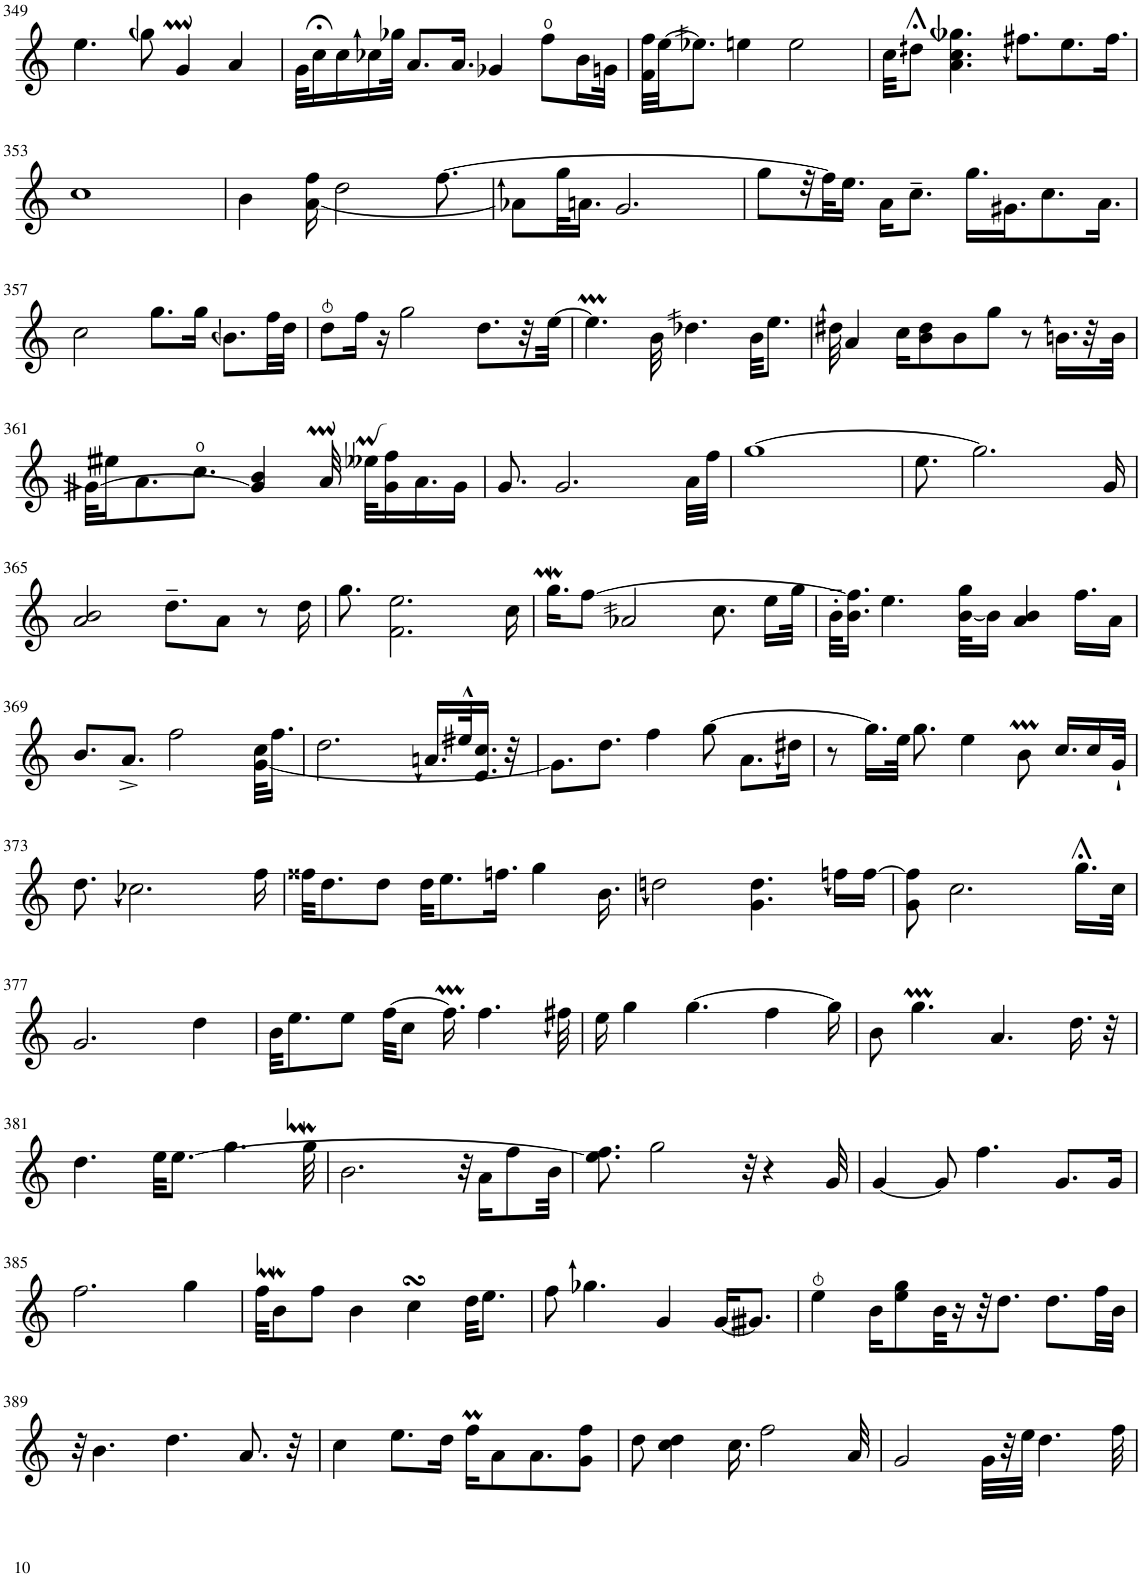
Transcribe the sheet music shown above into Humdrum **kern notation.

**kern
*part1
*staff1
*I"Piano
*I'Pno
!!LO:PB:g=z
*clefG2
*k[]
*M4/4
=349
4.ee\
8ggn\
4gM/
4a/
=350
32g\KLL
16cc;<\
16cc\
16ccn\
32gg-X\JJk
8.a/L
16.a/Jk
4g-X/
8ff\L
16b\L
32gn\JJk
=351
32f\ 32ff\LLL
[32ee\JJ
8.een\J]
4een\
2ee\
=352
32cc\KKL
8ddn;<\J
4.a\ 4.cc\ 4.ggn\
8.ffn\L
8.ee\
16.ff\Jk
!!LO:LB:g=z
=353
1cc
=354
4b\
[16a\ 16ff\
2dd\
[8.ff\
=355
8an\L]
32gg\KL
16.an\JJ
2.g/
=356
8gg\L
32r
32ff\J]
16.ee\JJ
16a\KL
8.cc~\J
16.gg\LL
16.g#X\J
8.cc\
16.a\Jk
!!LO:LB:g=z
=357
2cc\
8.gg\L
16gg\Jk
8.bn\L
32ff\LL
32dd\JJJ
=358
8dd\L
16ff\Jk
16r
2gg\
8.dd\L
32r
[32ee\JJJ
=359
4.eem\]
32b\
4.ddn\
32b\KKL
8.ee\J
=360
32ddn\
4a/
16cc\KL
8b\ 8dd\
8b\
8gg\J
8r
16.bn\LL
32r
32b\JJJ
!!LO:LB:g=z
=361
[32gn\KLL
16een\J
8.a\
8.cc\J
4g/] 4b/
32aM/
32ee--X\KLL
16g\ 16ff\
16.a\
16g\JJ
=362
8.g/
2.g/
32a\LLL
32ff\JJJ
=363
[1gg
=364
8.ee\
2.gg\]
16g/
!!LO:LB:g=z
=365
2a/ 2b/
8.dd~\L
8a\J
8r
16dd\
=366
8.gg\
2.f\ 2.ee\
16cc\
=367
16.ggW\KL
[8ff\J
2an/
8.cc\
16ee\LL
32gg\JJk
=368
32b'~\KLL
16.b\ 16.ff\]JJ
4.ee\
[32b\ 32gg\KLL
16b\JJ]
4a/ 4b/
16.ff\LL
16a\JJ
!!LO:LB:g=z
=369
8.b/L
8.a^/J
2ff\
[32g\ 32cc\KLL
16.ff\JJ
=370
2.dd\
16.an/LL
32een^^/K
16.e/ 16.cc/JJ
32r
=371
8.g\L]
8.dd\J
4ff\
[8gg\
8.a\L
16ddn\Jk
=372
8r
16.gg\LL]
32ee\JJk
8.gg\
4ee\
8bm\
16.cc/LL
16cc/
32g`/JJk
!!LO:LB:g=z
=373
8.dd\
2.ccn\
16ff\
=374
32ff##X\KKL
8.dd\
8dd\J
32dd\KKL
8.ee\
16.ffn\Jk
4gg\
16.b\
=375
2ddn\
4.g\ 4.dd\
16ffn\LL
[16ff\JJ
=376
8g\ 8ff\]
2.cc\
16.gg;<\LL
32cc\JJk
!!LO:LB:g=z
=377
2.g/
4dd\
=378
32b\KKL
8.ee\
8ee\J
[32ff\KKL
8cc\J
16.ffM\]
4.ff\
32ffn\
=379
16ee\
4gg\
[4.gg\
4ff\
16gg\]
=380
8b\
4.ggM\
4.a/
16.dd\
32r
!!LO:LB:g=z
=381
4.dd\
32ee\KKL
[8.ee\J
4.gg\
32ggW\
=382
2.b\
32r
16a\KL
8ff\
32b\Jkk
=383
8.ee\] 8.ff\
2gg\
32r
4r
32g/
=384
[4g/
8g/]
4.ff\
8.g/L
16g/Jk
!!LO:LB:g=z
=385
2.ff\
4gg\
=386
32ff\KKL
8bW\
8ff\J
4b\
4ccsSSs\
32dd\KKL
8.ee\J
=387
8ff\
4.ggn\
4g/
[16g/KL
8.gn/J]
=388
4ee\
16b\KL
8ee\ 8gg\
32b\KL
16r
32r
8.dd\J
8.dd\L
32ff\LL
32b\JJJ
!!LO:LB:g=z
=389
32r
4.b\
4.dd\
8.a/
32r
=390
4cc\
8.ee\L
16dd\Jk
16ffM\KL
8a\
8.a\
8g\ 8ff\J
=391
8dd\
4cc\ 4dd\
16.cc\
2ff\
32a/
=392
2g/
32g\LLL
32r
32ee\JJJ
4.dd\
32ff\
=
*-
